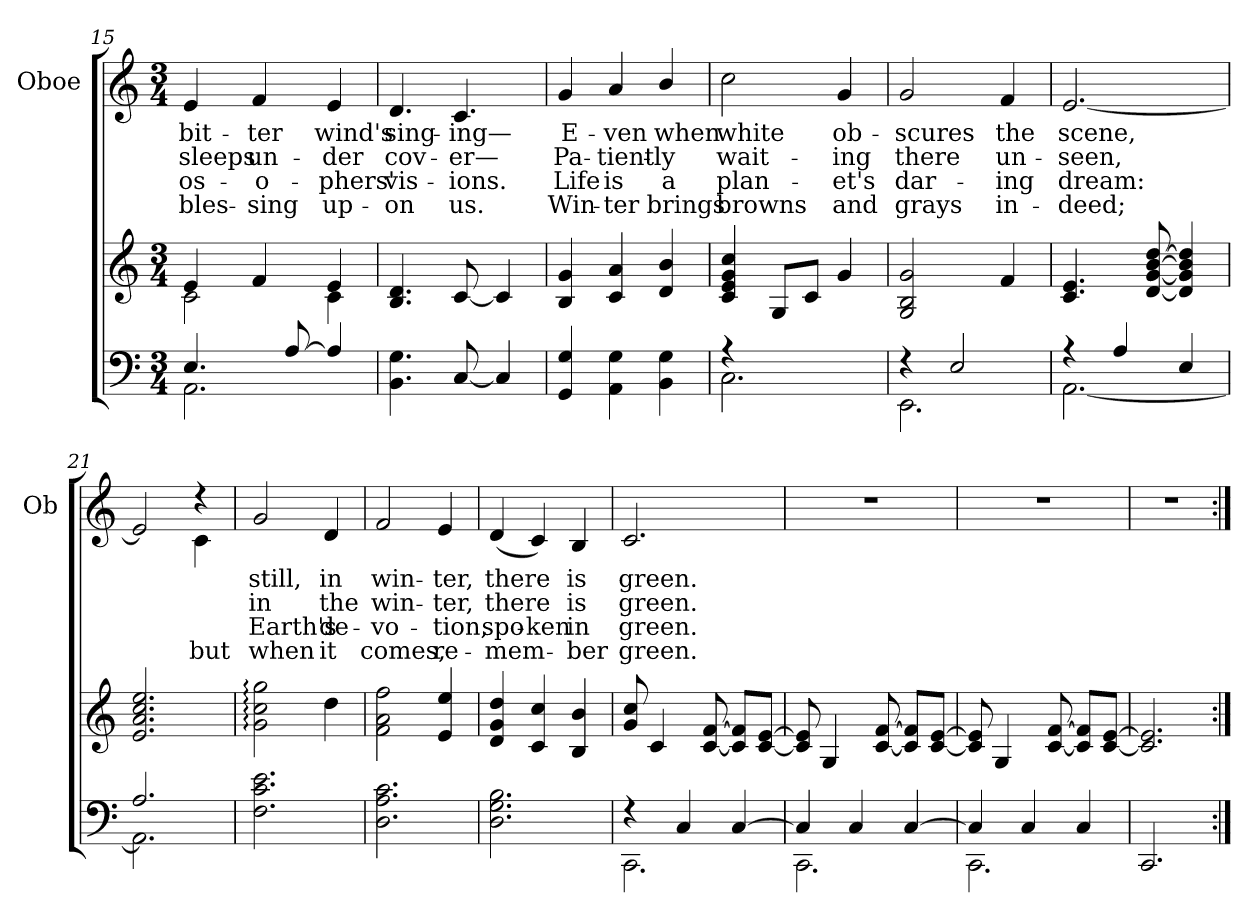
**kern	**kern	**kern	**text	**text	**text	**text
*part2	*part2	*part1	*part1	*part1	*part1	*part1
*staff3	*staff2	*staff1	*staff1	*staff1	*staff1	*staff1
*	*	*I"Oboe	*	*	*	*
*	*	*I'Ob	*	*	*	*
*clefF4	*clefG2	*clefG2	*	*	*	*
*M3/4	*M3/4	*M3/4	*	*	*	*
=15	=15	=15	=15	=15	=15	=15
*^	*^	*	*	*	*	*
4.E/	2.AA\	4e/	2c\	4e/	bit-	sleeps	-os-	bles-
.	.	4f/	.	4f/	-ter	un-	-o-	-sing
[8A/	.	.	.	.	.	.	.	.
4A/]	.	4e/	4c\	4e/	wind's	-der	-phers'	up-
*v	*v	*	*	*	*	*	*	*
*	*v	*v	*	*	*	*	*
=16	=16	=16	=16	=16	=16	=16
4.BB\ 4.G\	4.B/ 4.d/	4.d/	sing-	cov-	vis-	-on
[8C/	[8c/	4.c/	-ing—	-er—	-ions.	us.
4C/]	4c/]	.	.	.	.	.
!!LO:PB:g=z
=17	=17	=17	=17	=17	=17	=17
4GG/ 4G/	4B/ 4g/	4g/	E-	Pa-	Life	Win-
4AA\ 4G\	4c/ 4a/	4a/	-ven	-tient-	is	-ter
4BB\ 4G\	4d/ 4b/	4b/	when	-ly	a	brings
=18	=18	=18	=18	=18	=18	=18
*^	*	*	*	*	*	*
4r	2.C\	4c/ 4e/ 4g/ 4cc/	2cc\	white	wait-	plan-	browns
4ryy	.	8GL	.	.	.	.	.
.	.	8cJ	.	.	.	.	.
4ryy	.	4g/	4g/	ob-	-ing	-et's	and
=19	=19	=19	=19	=19	=19	=19	=19
4r	2.EE\	2G/ 2B/ 2g/	2g/	-scures	there	dar-	grays
2E/	.	.	.	.	.	.	.
.	.	4f/	4f/	the	un-	-ing	in-
=20	=20	=20	=20	=20	=20	=20	=20
4r	[2.AA\	4.c/ 4.e/	[2.e/	scene,	-seen,	dream:	-deed;
4A/	.	.	.	.	.	.	.
.	.	[8d/ [8g/ [8b/ [8dd/	.	.	.	.	.
4E/	.	4d]/ 4g]/ 4b]/ 4dd]/	.	.	.	.	.
=21	=21	=21	=21	=21	=21	=21	=21
*	*	*	*^	*	*	*	*
2.A/	2.AA\]	2.e/ 2.a/ 2.cc/ 2.ee/	2e/]	2ryy	.	.	.	.
.	.	.	4r	4c\	.	.	.	but
*v	*v	*	*v	*v	*	*	*	*
=22	=22	=22	=22	=22	=22	=22
2.F\ 2.c\ 2.e\	2g:\ 2cc:\ 2gg:\	2g/	still,	in	Earth's	when
.	4dd\	4d/	in	the	de-	it
!!LO:LB:g=z
=23	=23	=23	=23	=23	=23	=23
2.D\ 2.A\ 2.c\	2f\ 2a\ 2ff\	2f/	win-	win-	-vo-	comes,
.	4e/ 4ee/	4e/	-ter,	-ter,	-tion,	re-
=24	=24	=24	=24	=24	=24	=24
2.D\ 2.G\ 2.B\	4d/ 4g/ 4dd/	(<4d/	there	there	spo-	-mem-
.	4c/ 4cc/	4c/)	.	.	-ken	.
.	4B/ 4b/	4B/	is	is	in	-ber
=25	=25	=25	=25	=25	=25	=25
*^	*	*	*	*	*	*
4r	2.CC\	8g/ 8cc/	2.c/	green.	green.	green.	green.
.	.	4c/	.	.	.	.	.
4C/	.	.	.	.	.	.	.
.	.	[8c/ [8f/	.	.	.	.	.
[4C/	.	8c] 8f]L	.	.	.	.	.
.	.	[8c [8eJ	.	.	.	.	.
=26	=26	=26	=26	=26	=26	=26	=26
4C/]	2.CC\	8c]/ 8e]/	2.r	.	.	.	.
.	.	4G/	.	.	.	.	.
4C/	.	.	.	.	.	.	.
.	.	[8c/ [8f/	.	.	.	.	.
[4C/	.	8c] 8f]L	.	.	.	.	.
.	.	[8c [8eJ	.	.	.	.	.
=27	=27	=27	=27	=27	=27	=27	=27
4C/]	2.CC\	8c]/ 8e]/	2.r	.	.	.	.
.	.	4G/	.	.	.	.	.
4C/	.	.	.	.	.	.	.
.	.	[8c/ [8f/	.	.	.	.	.
4C/	.	8c] 8f]L	.	.	.	.	.
.	.	[8c [8eJ	.	.	.	.	.
*v	*v	*	*	*	*	*	*
=28	=28	=28	=28	=28	=28	=28
2.CC/	2.c]/ 2.e]/	2.r	.	.	.	.
=:|!	=:|!	=:|!	=:|!	=:|!	=:|!	=:|!
*-	*-	*-	*-	*-	*-	*-
